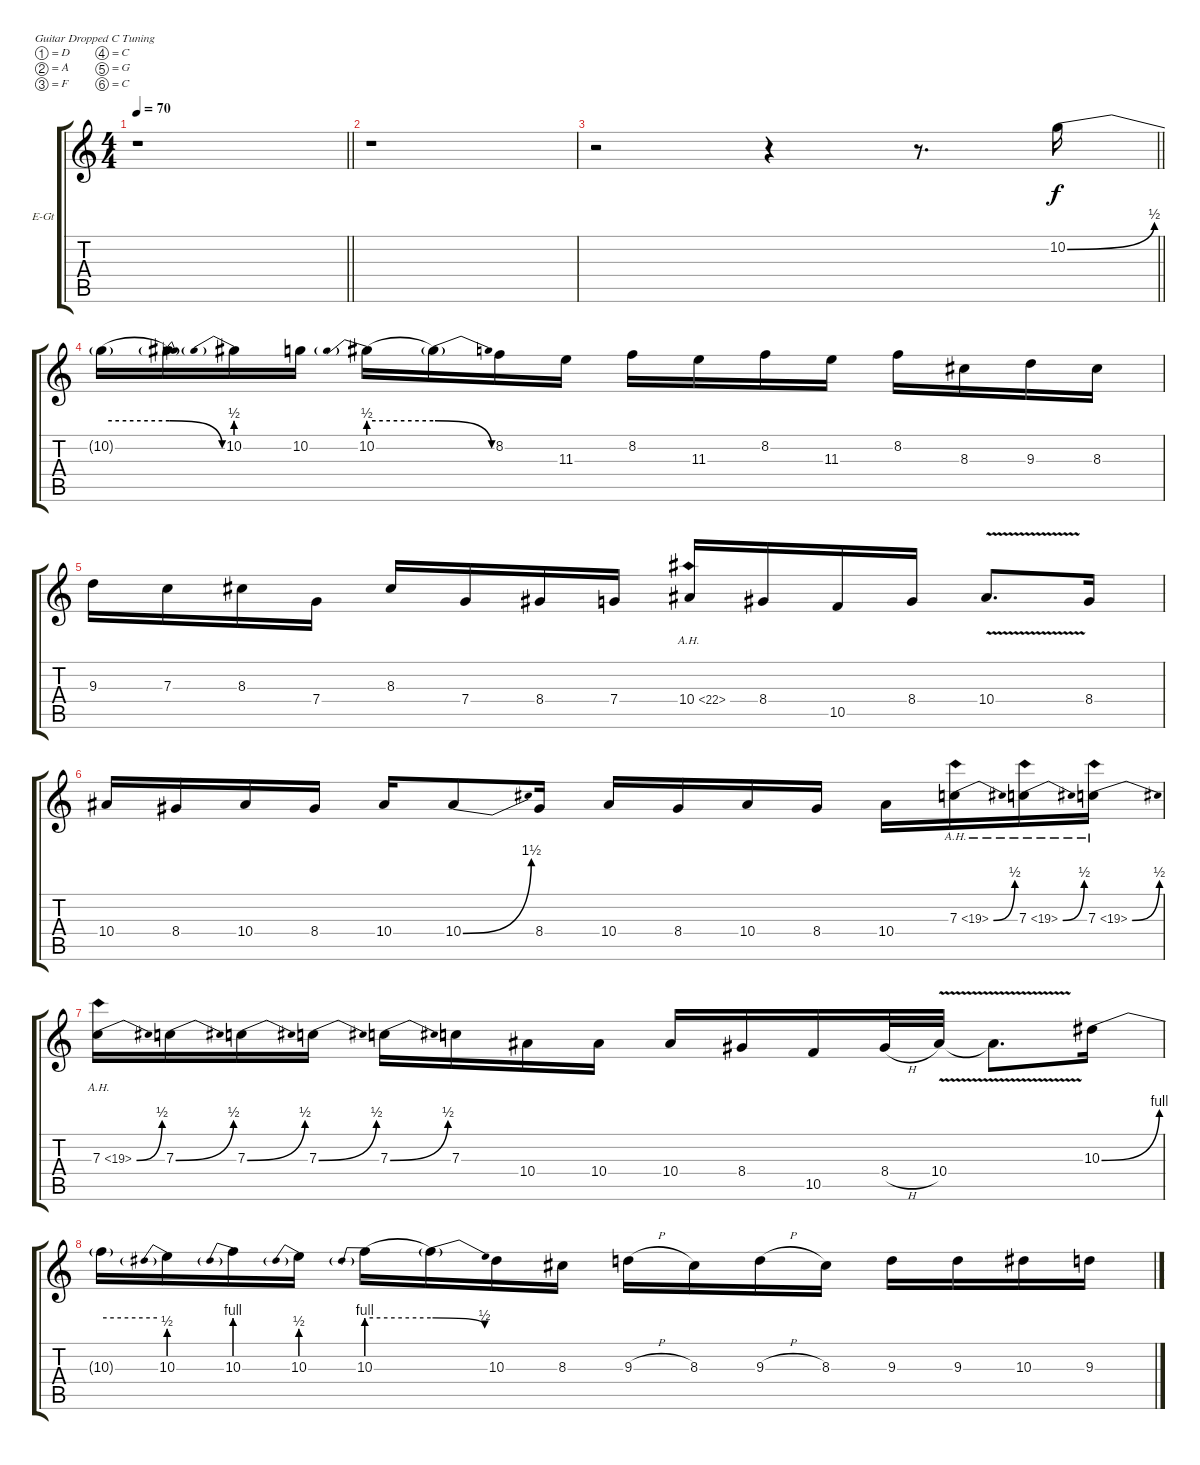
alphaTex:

\bracketExtendMode groupsimilarinstruments
\firstSystemTrackNameOrientation horizontal
\otherSystemsTrackNameOrientation horizontal
\track ("Untitled" "E-Gt") {instrument distortionguitar}
\staff {score tabs}
\tuning (D4 A3 F3 C3 G2 C2)
\ts (4 4)
\tempo 70
\clef g2
\barLineRight lightlight
\ks c
r.1{dy f} |
r.1 |
\barLineRight lightlight
r.2 r.4 r.8{d} 10.2{be (bend 0 0 60 2)}.16 |
\section ("" " ")
10.2{be (hold 0 2 60 2) t}.16 10.2{be (release 0 2 60 0) t}.16 10.2{be (prebend 0 2 60 2)}.16 10.2.16 10.2{be (prebend 0 2 60 2)}.16 10.2{be (release 0 2 60 0) t}.16 8.2.16 11.3.16 8.2.16 11.3.16 8.2.16 11.3.16 8.2.16 8.3.16 9.3.16 8.3.16 |
9.3.16 7.3.16 8.3.16 7.4.16 8.3.16 7.4.16 8.4.16 7.4.16 10.4{ah 12}.16 8.4.16 10.5.16 8.4.16 10.4{v}.8{d} 8.4.16 |
10.4.16 8.4.16 10.4.16 8.4.16 10.4.16 10.4{be (bend 0 0 60 6)}.8 8.4.16 10.4.16 8.4.16 10.4.16 8.4.16 10.4.16 7.3{be (bend 0 0 60 2) ah 12}.16 7.3{be (bend 0 0 60 2) ah 12}.16 7.3{be (bend 0 0 60 2) ah 12}.16 |
7.3{be (bend 0 0 60 2) ah 12}.16 7.3{be (bend 0 0 60 2)}.16 7.3{be (bend 0 0 60 2)}.16 7.3{be (bend 0 0 60 2)}.16 7.3{be (bend 0 0 60 2)}.16 7.3.16 10.4.16 10.4.16 10.4.16 8.4.16 10.5.16 8.4{h}.32 10.4{v}.32 10.4{v t}.8{d} 10.3{be (bend 0 0 60 4)}.16 |
10.3{be (hold 0 4 60 4) t}.16 10.3{be (prebend 0 2 60 2)}.16 10.3{be (prebend 0 4 60 4)}.16 10.3{be (prebend 0 2 60 2)}.16 10.3{be (prebend 0 4 60 4)}.16 10.3{be (release 0 4 60 2) t}.16 10.3.16 8.3.16 9.3{h}.16 8.3.16 9.3{h}.16 8.3.16 9.3.16 9.3.16 10.3.16 9.3.16
